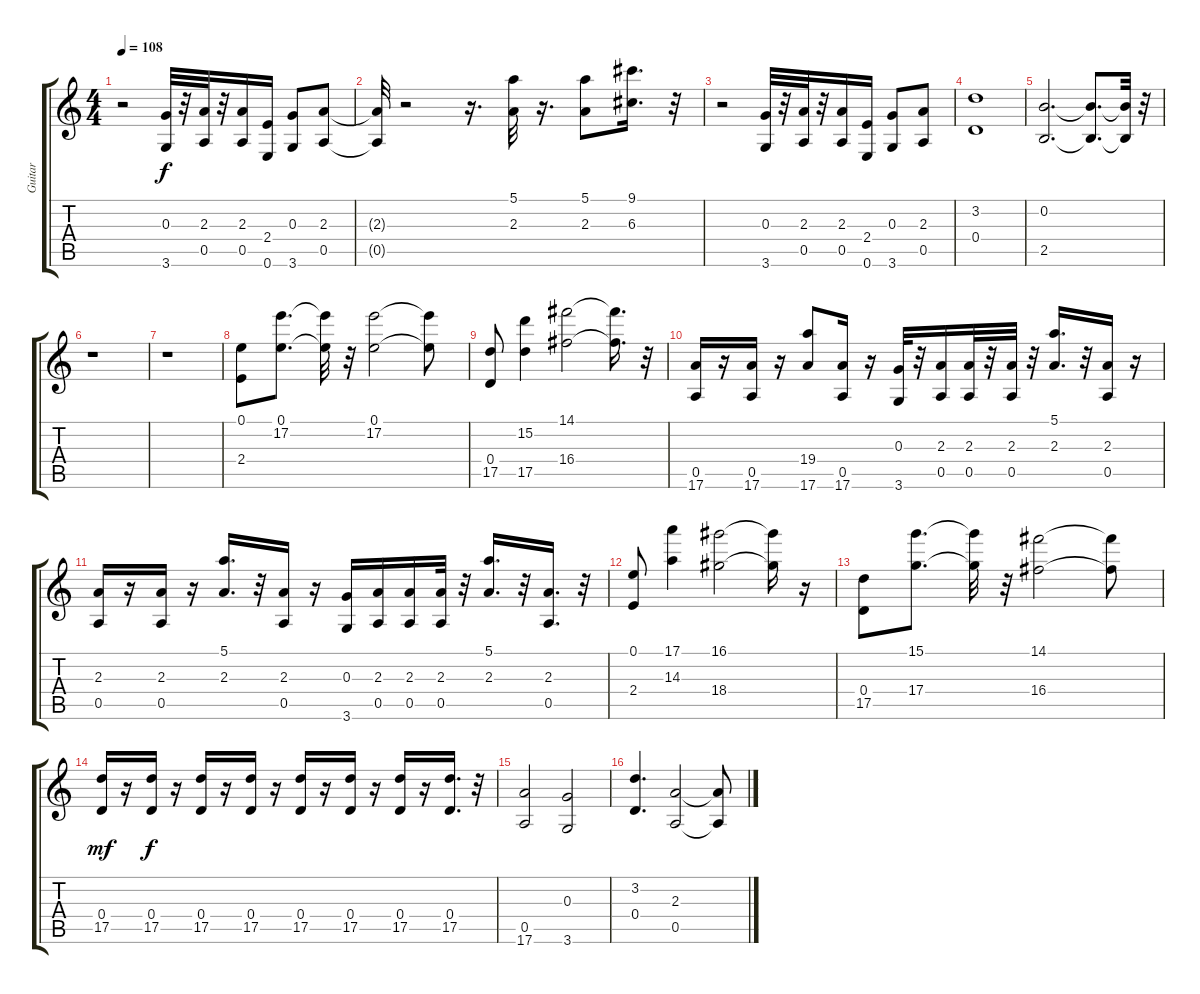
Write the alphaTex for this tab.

\track ("Guitar         " "Guitar    ") {instrument distortionguitar}
\staff {score tabs}
\tuning (E4 B3 G3 D3 A2 E2) {hide}
\ts (4 4)
\tempo 108
\clef g2
\ks c
r.2{dy f} (0.3 3.6).32 r.32 (2.3 0.5).32 r.32 (2.3 0.5).16 (2.4 0.6).16 (0.3 3.6).8 (2.3 0.5).8 |
(2.3{t} 0.5{t}).32 r.2 r.16{d} (5.1 2.3).32 r.16{d} (5.1 2.3).8 (9.1 6.3).16{d} r.32 |
r.2 (0.3 3.6).32 r.32 (2.3 0.5).32 r.32 (2.3 0.5).16 (2.4 0.6).16 (0.3 3.6).8 (2.3 0.5).8 |
(3.2 0.4).1 |
(0.2 2.5).2{d} (0.2{t} 2.5{t}).8{d} (0.2{t} 2.5{t}).32 r.32 |
r.1 |
r.1 |
(0.1 2.4).8 (0.1 17.2).8{d} (0.1{t} 17.2{t}).32 r.32 (0.1 17.2).2 (0.1{t} 17.2{t}).8 |
(0.4 17.5).8 (15.2 17.5).4 (14.1 16.4).2 (14.1{t} 16.4{t}).16{d} r.32 |
(0.5 17.6).16 r.16 (0.5 17.6).16 r.16 (19.4 17.6).8 (0.5 17.6).16 r.16 (0.3 3.6).32 r.32 (2.3 0.5).16 (2.3 0.5).32 r.32 (2.3 0.5).32 r.32 (5.1 2.3).16{d} r.32 (2.3 0.5).16 r.16 |
(2.3 0.5).16 r.16 (2.3 0.5).16 r.16 (5.1 2.3).16{d} r.32 (2.3 0.5).16 r.16 (0.3 3.6).16 (2.3 0.5).16 (2.3 0.5).16 (2.3 0.5).32 r.32 (5.1 2.3).16{d} r.32 (2.3 0.5).16{d} r.32 |
(0.1 2.4).8 (17.1 14.3).4 (16.1 18.4).2 (16.1{t} 18.4{t}).16 r.16 |
(0.4 17.5).8 (15.1 17.4).8{d} (15.1{t} 17.4{t}).32 r.32 (14.1 16.4).2 (14.1{t} 16.4{t}).8 |
(0.4 17.5).16{dy mf} r.16 (0.4 17.5).16{dy f} r.16 (0.4 17.5).16 r.16 (0.4 17.5).16 r.16 (0.4 17.5).16 r.16 (0.4 17.5).16 r.16 (0.4 17.5).16 r.16 (0.4 17.5).16{d} r.32 |
(0.5 17.6).2 (0.3 3.6).2 |
(3.2 0.4).4{d} (2.3 0.5).2 (2.3{t} 0.5{t}).8
